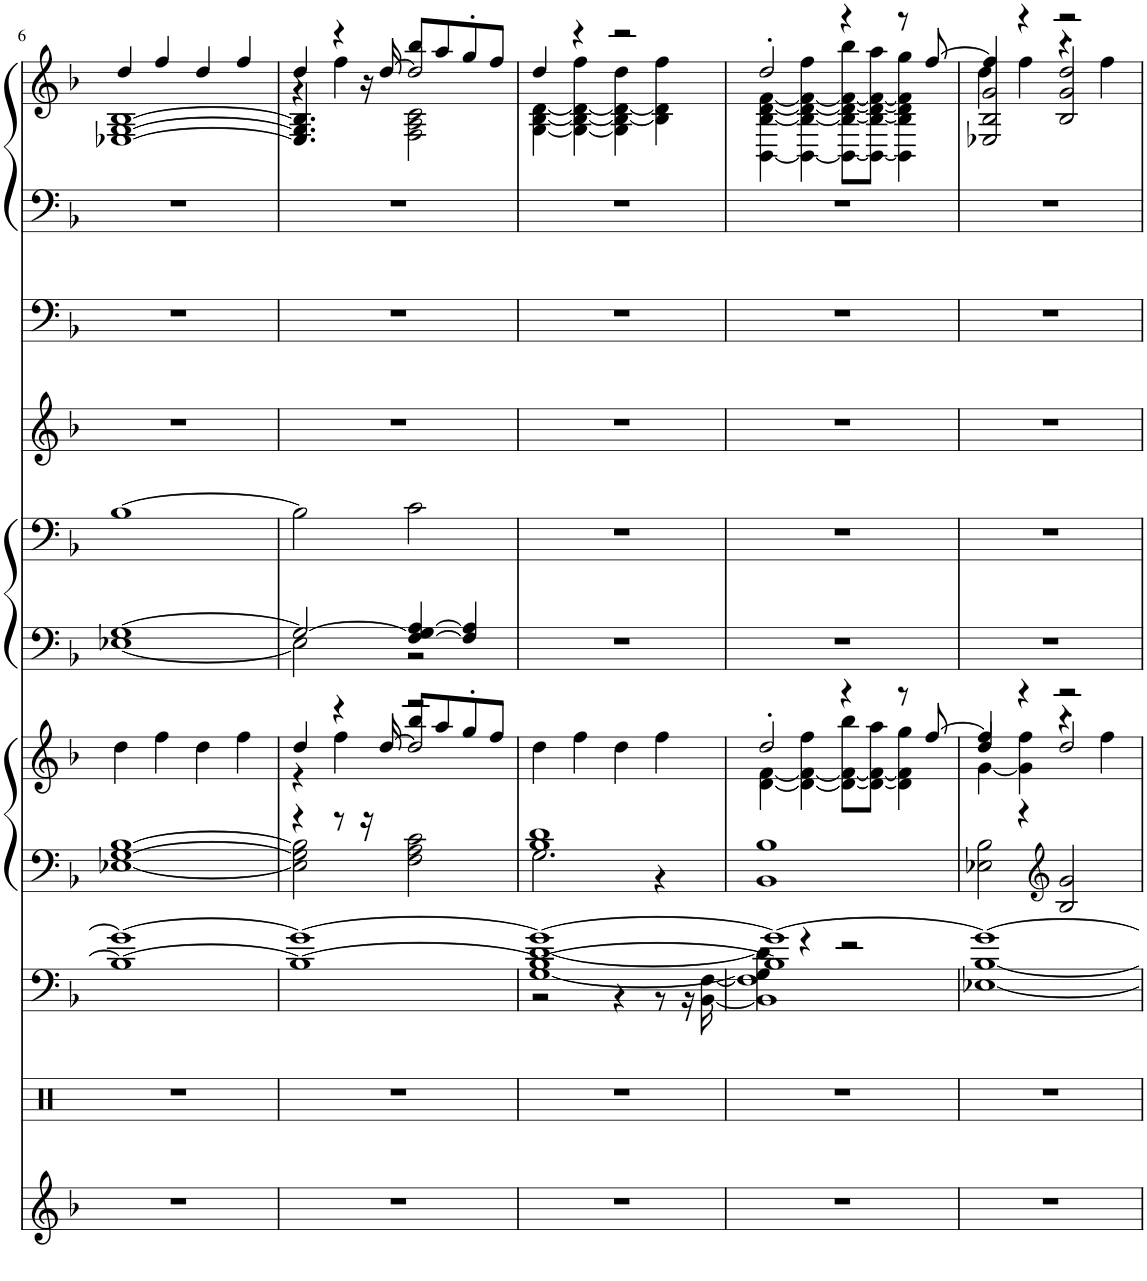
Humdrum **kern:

**kern	**kern	**kern	**kern	**kern	**kern	**kern	**kern	**kern	**kern	**kern
*part8	*part7	*part6	*part5	*part5	*part4	*part4	*part3	*part2	*part1	*part1
*staff11	*staff10	*staff9	*staff8	*staff7	*staff6	*staff5	*staff4	*staff3	*staff2	*staff1
*I"Celesta	*I"Percussion	*I"Warm Pad	*I"E.Piano	*	*I"Warm Pad	*	*I"Tenor Sax	*I"Strings 1	*I"E.Grand	*
*I'Clst	*	*	*I'E.Pno	*	*	*	*I'T Sax	*I'Str	*	*
!!LO:PB:g=z
*clefG2	*clefX	*clefF4	*clefF4	*clefG2	*clefF4	*clefF4	*clefG2	*clefF4	*clefF4	*clefG2
*	*	*	*	*	*	*	*Trd8c14	*	*	*
*k[b-]	*k[]	*k[b-]	*k[b-]	*k[b-]	*k[b-]	*k[b-]	*k[b-]	*k[b-]	*k[b-]	*k[b-]
*M4/4	*M4/4	*M4/4	*M4/4	*M4/4	*M4/4	*M4/4	*M4/4	*M4/4	*M4/4	*M4/4
=6	=6	=6	=6	=6	=6	=6	=6	=6	=6	=6
*	*	*^	*	*	*^	*	*	*	*	*^
1r	1r	1g_	1B-_	[1E-X [1G [1B-	4dd\	[1G	[1E-X	[1B-	1r	1r	1r	4dd/	[1E-X [1G [1B-
.	.	.	.	.	4ff\	.	.	.	.	.	.	4ff/	.
.	.	.	.	.	4dd\	.	.	.	.	.	.	4dd/	.
.	.	.	.	.	4ff\	.	.	.	.	.	.	4ff/	.
=7	=7	=7	=7	=7	=7	=7	=7	=7	=7	=7	=7	=7	=7
*	*	*	*	*	*^	*	*	*	*	*	*	*	*^
*	*	*	*	*	*	*^	*	*	*	*	*	*	*	*	*
1r	1r	1g_	1B-_	2E-\] 2G\] 2B-\]	4dd/	4r	4r	2G/_	2E-\]	2B-\]	1r	1r	1r	4dd/	4r	4.E-/] 4.G/] 4.B-/]
.	.	.	.	.	4r	4ff\	8r	.	.	.	.	.	.	4r	4ff\	.
.	.	.	.	.	.	.	16r	.	.	.	.	.	.	.	.	16r
.	.	.	.	.	.	.	[16dd/	.	.	.	.	.	.	.	.	[16dd/
.	.	.	.	2F\ 2A\ 2c\	8bb-/L	2r	2dd/]	[4F/ 4G/] [4A/	2r	2c\	.	.	.	8bb-/L	2F\ 2A\ 2c\	2dd/]
.	.	.	.	.	8aa/	.	.	.	.	.	.	.	.	8aa/	.	.
.	.	.	.	.	8gg'/	.	.	4F/] 4A/]	.	.	.	.	.	8gg'/	.	.
.	.	.	.	.	8ff/J	.	.	.	.	.	.	.	.	8ff/J	.	.
*	*	*	*	*	*v	*v	*v	*	*	*	*	*	*	*	*v	*v
*	*	*	*	*	*	*v	*v	*	*	*	*	*	*
=8	=8	=8	=8	=8	=8	=8	=8	=8	=8	=8	=8	=8
*	*	*^	*^	*^	*	*	*	*	*	*	*	*
1r	1r	1g_	[1G [1d	1B-_	2r	1B- 1d	2.G\	4dd\	1r	1r	1r	1r	1r	4dd/	[4G\ [4B-\ [4d\
.	.	.	.	.	.	.	.	4ff\	.	.	.	.	.	4r	4G\_ 4B-\_ 4d\_ 4ff\
.	.	.	.	.	4r	.	.	4dd\	.	.	.	.	.	2r	4G\] 4B-\_ 4d\_ 4dd\
.	.	.	.	.	8r	.	4r	4ff\	.	.	.	.	.	.	4B-\] 4d\] 4ff\
.	.	.	.	.	16r	.	.	.	.	.	.	.	.	.	.
.	.	.	.	.	[16BB-\ [16F\	.	.	.	.	.	.	.	.	.	.
*	*	*	*	*	*	*v	*v	*	*	*	*	*	*	*	*
=9	=9	=9	=9	=9	=9	=9	=9	=9	=9	=9	=9	=9	=9	=9
*	*	*	*	*	*	*	*^	*	*	*	*	*	*	*
1r	1r	1g_	4G\] 4d\]	1B-]	1BB-] 1F]	1BB- 1B-	2dd'/	[4d\ [4f\	1r	1r	1r	1r	1r	2dd'/	[4BB-\ [4B-\ [4d\ [4f\
.	.	.	4r	.	.	.	.	4d\_ 4f\_ 4ff\	.	.	.	.	.	.	4BB-\_ 4B-\_ 4d\_ 4f\_ 4ff\
.	.	.	2r	.	.	.	4r	8d\_ 8f\_ 8bb-\L	.	.	.	.	.	4r	8BB-\_ 8B-\_ 8d\_ 8f\_ 8bb-\L
.	.	.	.	.	.	.	.	8d\_ 8f\_ 8aa\J	.	.	.	.	.	.	8BB-\_ 8B-\_ 8d\_ 8f\_ 8aa\J
.	.	.	.	.	.	.	8r	4d\] 4f\] 4gg\	.	.	.	.	.	8r	4BB-\] 4B-\] 4d\] 4f\] 4gg\
.	.	.	.	.	.	.	[8ff/	.	.	.	.	.	.	[8ff/	.
*	*	*	*v	*v	*v	*	*	*	*	*	*	*	*	*	*
=10	=10	=10	=10	=10	=10	=10	=10	=10	=10	=10	=10	=10	=10
*	*	*	*	*	*	*^	*	*	*	*	*	*	*^
1r	1r	1g_	[1E-X [1B-	2E-X\ 2B-\	4ff/]	[4g\	4dd/	1r	1r	1r	1r	1r	4ff/]	4dd\	2E-X/ 2B-/ 2g/
.	.	.	.	.	4r	4g\] 4ff\	4r	.	.	.	.	.	4r	4ff\	.
*	*	*	*	*clefG2	*	*	*	*	*	*	*	*	*	*	*
.	.	.	.	2B-/ 2g/	2r	4r	2dd'/	.	.	.	.	.	2r	4r	2B-/' 2g/' 2dd/'
.	.	.	.	.	.	4ff\	.	.	.	.	.	.	.	4ff\	.
*	*	*v	*v	*	*v	*v	*v	*	*	*	*	*	*v	*v	*v
=	=	=	=	=	=	=	=	=	=	=
*-	*-	*-	*-	*-	*-	*-	*-	*-	*-	*-
